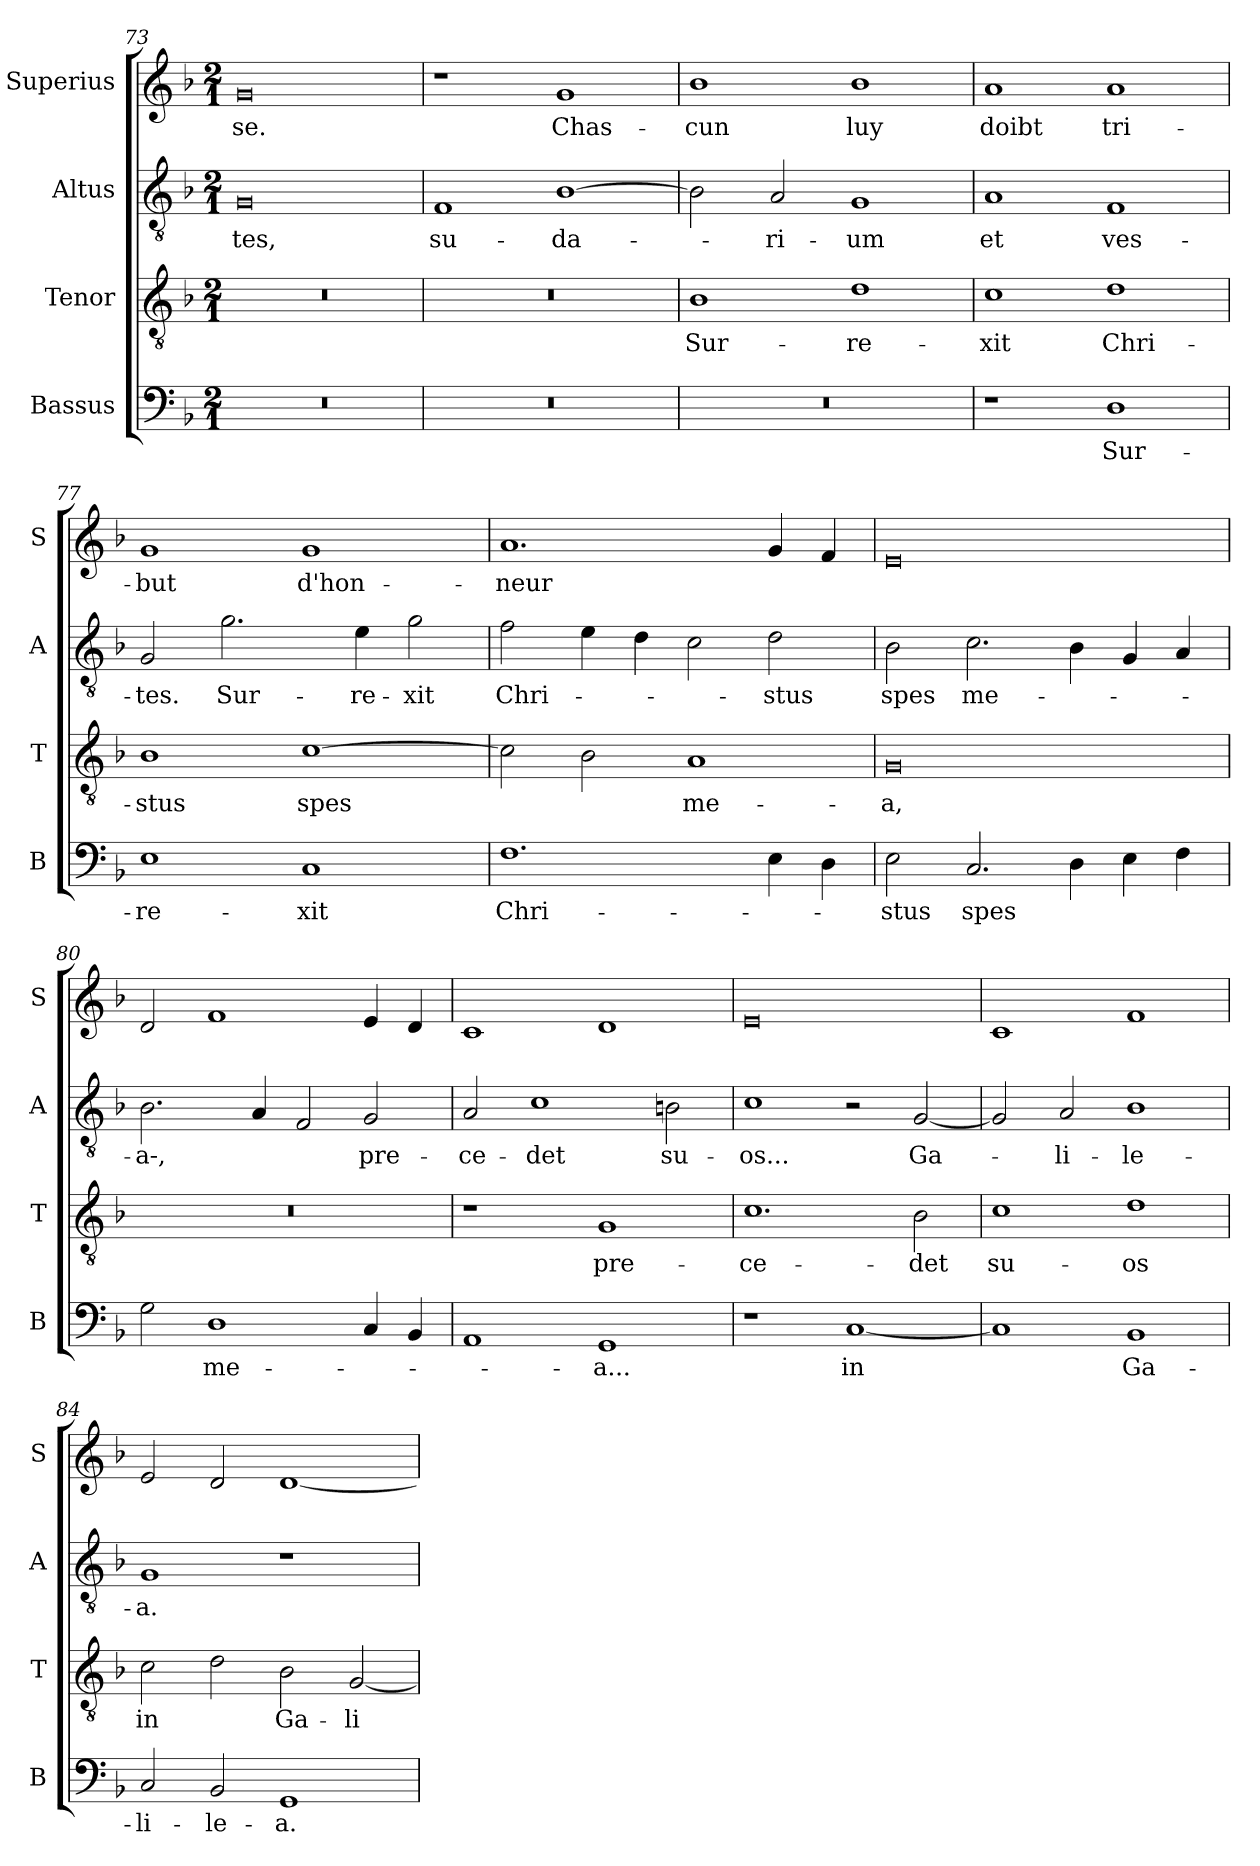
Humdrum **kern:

**kern	**text	**kern	**text	**kern	**text	**kern	**text
*part4	*part4	*part3	*part3	*part2	*part2	*part1	*part1
*staff4	*staff4	*staff3	*staff3	*staff2	*staff2	*staff1	*staff1
*I"Bassus	*	*I"Tenor	*	*I"Altus	*	*I"Superius	*
*I'B	*	*I'T	*	*I'A	*	*I'S	*
*clefF4	*	*clefGv2	*	*clefGv2	*	*clefG2	*
*k[b-]	*	*k[b-]	*	*k[b-]	*	*k[b-]	*
*M2/1	*	*M2/1	*	*M2/1	*	*M2/1	*
=73	=73	=73	=73	=73	=73	=73	=73
0r	.	0r	.	0G	-tes,	0g	-se.
=74	=74	=74	=74	=74	=74	=74	=74
0r	.	0r	.	1F	su-	1r	.
.	.	.	.	[1B-	-da-	1g	Chas-
=75	=75	=75	=75	=75	=75	=75	=75
0r	.	1B-	Sur-	2B-\]	.	1b-	-cun
.	.	.	.	2A/	-ri-	.	.
.	.	1d	-re-	1G	-um	1b-	luy
=76	=76	=76	=76	=76	=76	=76	=76
1r	.	1c	-xit	1A	et	1a	doibt
1D	Sur-	1d	Chri-	1F	ves-	1a	tri-
=77	=77	=77	=77	=77	=77	=77	=77
1E	-re-	1B-	-stus	2G/	-tes.	1g	-but
.	.	.	.	2.g\	Sur-	.	.
1C	-xit	[1c	spes	.	.	1g	d'hon-
.	.	.	.	4e\	-re-	.	.
.	.	.	.	2g\	-xit	.	.
=78	=78	=78	=78	=78	=78	=78	=78
1.F	Chri-	2c\]	.	2f\	Chri-	1.a	-neur
.	.	2B-\	.	4e\	.	.	.
.	.	.	.	4d\	.	.	.
.	.	1A	me-	2c\	.	.	.
4E\	.	.	.	2d\	-stus	4g/	.
4D\	.	.	.	.	.	4f/	.
=79	=79	=79	=79	=79	=79	=79	=79
2E\	-stus	0G	-a,	2B-\	spes	0e	.
2.C/	spes	.	.	2.c\	me-	.	.
4D\	.	.	.	4B-\	.	.	.
4E\	.	.	.	4G/	.	.	.
4F\	.	.	.	4A/	.	.	.
=80	=80	=80	=80	=80	=80	=80	=80
2G\	.	0r	.	2.B-\	a-,	2d/	.
1D	me-	.	.	.	.	1f	.
.	.	.	.	4A/	.	.	.
.	.	.	.	2F/	.	.	.
4C/	.	.	.	2G/	pre-	4e/	.
4BB-/	.	.	.	.	.	4d/	.
=81	=81	=81	=81	=81	=81	=81	=81
1AA	.	1r	.	2A/	-ce-	1c	.
.	.	.	.	1c	-det	.	.
1GG	-a...	1G	pre-	.	.	1d	.
.	.	.	.	2Bn\	su-	.	.
=82	=82	=82	=82	=82	=82	=82	=82
1r	.	1.c	-ce-	1c	-os...	0e	.
[1C	in	.	.	2r	.	.	.
.	.	2B-\	-det	[2G/	Ga-	.	.
=83	=83	=83	=83	=83	=83	=83	=83
1C]	.	1c	su-	2G/]	.	1c	.
.	.	.	.	2A/	-li-	.	.
1BB-	Ga-	1d	-os	1B-	-le-	1f	.
=84	=84	=84	=84	=84	=84	=84	=84
2C/	-li-	2c\	in	1G	-a.	2e/	.
2BB-/	-le--	2d\	.	.	.	2d/	.
1GG	-a.	2B-\	Ga-	1r	.	[1d	.
.	.	[2G/	-li-	.	.	.	.
=	=	=	=	=	=	=	=
*-	*-	*-	*-	*-	*-	*-	*-
